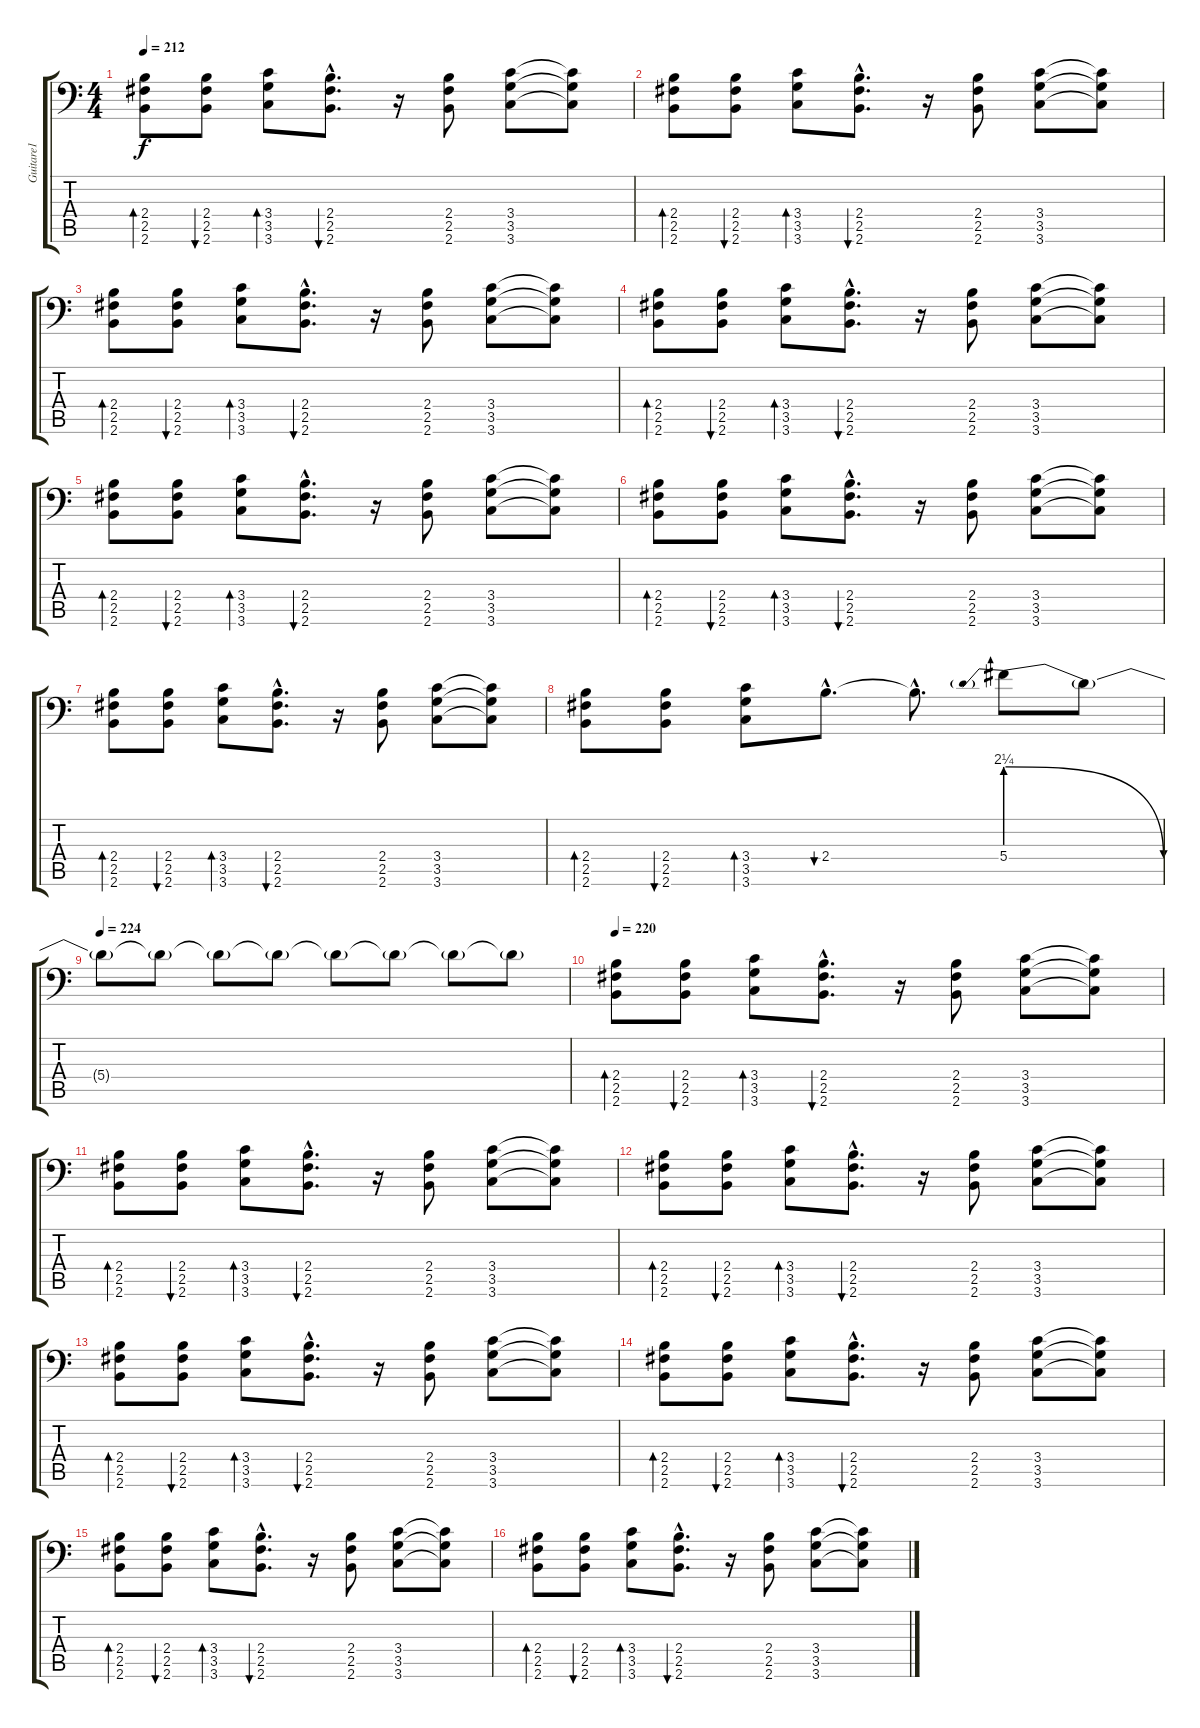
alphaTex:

\track ("Guitare1" "Guitare1") {instrument overdrivenguitar}
\staff {score tabs}
\tuning (E4 B3 G3 A2 E2 A1) {hide}
\ts (4 4)
\tempo 212
\clef f4
\ks c
(2.4 2.5 2.6).8{bd 120 dy f} (2.4 2.5 2.6).8{bu 120} (3.4 3.5 3.6).8{bd 120} (2.4{hac} 2.5{hac} 2.6{hac}).8{d bu 120} r.16 (2.4 2.5 2.6).8 (3.4 3.5 3.6).8 (3.4{t} 3.5{t} 3.6{t}).8 |
(2.4 2.5 2.6).8{bd 120} (2.4 2.5 2.6).8{bu 120} (3.4 3.5 3.6).8{bd 120} (2.4{hac} 2.5{hac} 2.6{hac}).8{d bu 120} r.16 (2.4 2.5 2.6).8 (3.4 3.5 3.6).8 (3.4{t} 3.5{t} 3.6{t}).8 |
(2.4 2.5 2.6).8{bd 120} (2.4 2.5 2.6).8{bu 120} (3.4 3.5 3.6).8{bd 120} (2.4{hac} 2.5{hac} 2.6{hac}).8{d bu 120} r.16 (2.4 2.5 2.6).8 (3.4 3.5 3.6).8 (3.4{t} 3.5{t} 3.6{t}).8 |
(2.4 2.5 2.6).8{bd 120} (2.4 2.5 2.6).8{bu 120} (3.4 3.5 3.6).8{bd 120} (2.4{hac} 2.5{hac} 2.6{hac}).8{d bu 120} r.16 (2.4 2.5 2.6).8 (3.4 3.5 3.6).8 (3.4{t} 3.5{t} 3.6{t}).8 |
(2.4 2.5 2.6).8{bd 120} (2.4 2.5 2.6).8{bu 120} (3.4 3.5 3.6).8{bd 120} (2.4{hac} 2.5{hac} 2.6{hac}).8{d bu 120} r.16 (2.4 2.5 2.6).8 (3.4 3.5 3.6).8 (3.4{t} 3.5{t} 3.6{t}).8 |
(2.4 2.5 2.6).8{bd 120} (2.4 2.5 2.6).8{bu 120} (3.4 3.5 3.6).8{bd 120} (2.4{hac} 2.5{hac} 2.6{hac}).8{d bu 120} r.16 (2.4 2.5 2.6).8 (3.4 3.5 3.6).8 (3.4{t} 3.5{t} 3.6{t}).8 |
(2.4 2.5 2.6).8{bd 120} (2.4 2.5 2.6).8{bu 120} (3.4 3.5 3.6).8{bd 120} (2.4{hac} 2.5{hac} 2.6{hac}).8{d bu 120} r.16 (2.4 2.5 2.6).8 (3.4 3.5 3.6).8 (3.4{t} 3.5{t} 3.6{t}).8 |
(2.4 2.5 2.6).8{bd 120} (2.4 2.5 2.6).8{bu 120} (3.4 3.5 3.6).8{bd 120} 2.4{hac}.8{d bu 120 instrument fx4atmosphere} 2.4{hac t}.8{d} 5.4{be (prebendrelease 0 9 60 0)}.8 5.4{t}.8 |
\tempo 224
5.4{t}.8 5.4{t}.8 5.4{t}.8 5.4{t}.8 5.4{t}.8 5.4{t}.8 5.4{t}.8 5.4{t}.8 |
\tempo 220
(2.4 2.5 2.6).8{bd 120 instrument distortionguitar} (2.4 2.5 2.6).8{bu 120} (3.4 3.5 3.6).8{bd 120} (2.4{hac} 2.5{hac} 2.6{hac}).8{d bu 120} r.16 (2.4 2.5 2.6).8 (3.4 3.5 3.6).8 (3.4{t} 3.5{t} 3.6{t}).8 |
(2.4 2.5 2.6).8{bd 120} (2.4 2.5 2.6).8{bu 120} (3.4 3.5 3.6).8{bd 120} (2.4{hac} 2.5{hac} 2.6{hac}).8{d bu 120} r.16 (2.4 2.5 2.6).8 (3.4 3.5 3.6).8 (3.4{t} 3.5{t} 3.6{t}).8 |
(2.4 2.5 2.6).8{bd 120} (2.4 2.5 2.6).8{bu 120} (3.4 3.5 3.6).8{bd 120} (2.4{hac} 2.5{hac} 2.6{hac}).8{d bu 120} r.16 (2.4 2.5 2.6).8 (3.4 3.5 3.6).8 (3.4{t} 3.5{t} 3.6{t}).8 |
(2.4 2.5 2.6).8{bd 120} (2.4 2.5 2.6).8{bu 120} (3.4 3.5 3.6).8{bd 120} (2.4{hac} 2.5{hac} 2.6{hac}).8{d bu 120} r.16 (2.4 2.5 2.6).8 (3.4 3.5 3.6).8 (3.4{t} 3.5{t} 3.6{t}).8 |
(2.4 2.5 2.6).8{bd 120} (2.4 2.5 2.6).8{bu 120} (3.4 3.5 3.6).8{bd 120} (2.4{hac} 2.5{hac} 2.6{hac}).8{d bu 120} r.16 (2.4 2.5 2.6).8 (3.4 3.5 3.6).8 (3.4{t} 3.5{t} 3.6{t}).8 |
(2.4 2.5 2.6).8{bd 120} (2.4 2.5 2.6).8{bu 120} (3.4 3.5 3.6).8{bd 120} (2.4{hac} 2.5{hac} 2.6{hac}).8{d bu 120} r.16 (2.4 2.5 2.6).8 (3.4 3.5 3.6).8 (3.4{t} 3.5{t} 3.6{t}).8 |
(2.4 2.5 2.6).8{bd 120} (2.4 2.5 2.6).8{bu 120} (3.4 3.5 3.6).8{bd 120} (2.4{hac} 2.5{hac} 2.6{hac}).8{d bu 120} r.16 (2.4 2.5 2.6).8 (3.4 3.5 3.6).8 (3.4{t} 3.5{t} 3.6{t}).8
